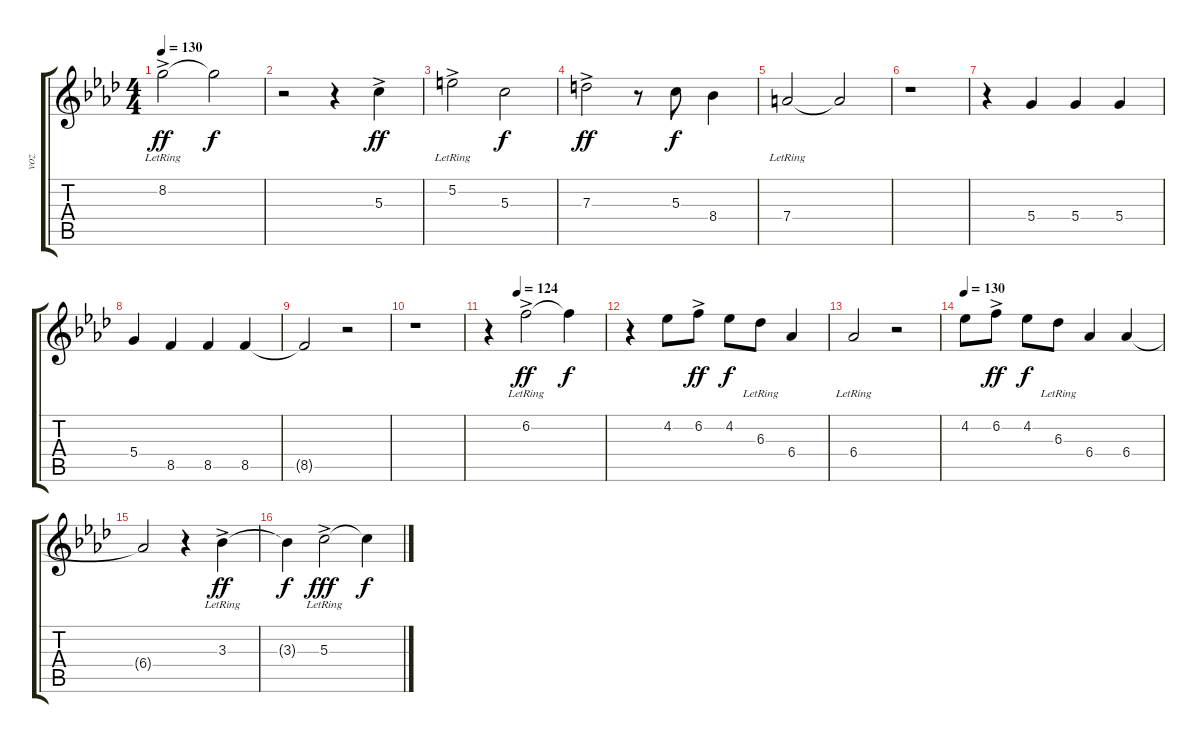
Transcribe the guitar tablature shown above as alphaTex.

\track ("voz" "voz") {instrument acousticguitarnylon}
\staff {score tabs}
\tuning (E4 B3 G3 D3 A2 E2) {hide}
\ts (4 4)
\tempo 130
\clef g2
\ks fminor
8.2{ac lr}.2{dy ff} 8.2{t}.2{dy f} |
r.2 r.4 5.3{ac}.4{dy ff} |
5.2{ac lr}.2 5.3.2{dy f} |
7.3{ac}.2{dy ff} r.8 5.3.8{dy f} 8.4.4 |
7.4{lr}.2 7.4{t}.2 |
r.1 |
r.4 5.4.4 5.4.4 5.4.4 |
5.4.4 8.5.4 8.5.4 8.5.4 |
8.5{t}.2 r.2 |
r.1 |
\tempo (124 0.25)
r.4 6.2{ac lr}.2{dy ff instrument acousticguitarnylon} 6.2{t}.4{dy f} |
r.4 4.2.8 6.2{ac}.8{dy ff} 4.2.8{dy f} 6.3{lr}.8 6.4.4 |
6.4{lr}.2 r.2 |
\tempo 130
4.2.8{instrument acousticguitarnylon} 6.2{ac}.8{dy ff} 4.2.8{dy f} 6.3{lr}.8 6.4.4 6.4.4 |
6.4{t}.2 r.4 3.3{ac lr}.4{dy ff} |
3.3{t}.4{dy f} 5.3{ac lr}.2{dy fff} 5.3{t}.4{dy f}
